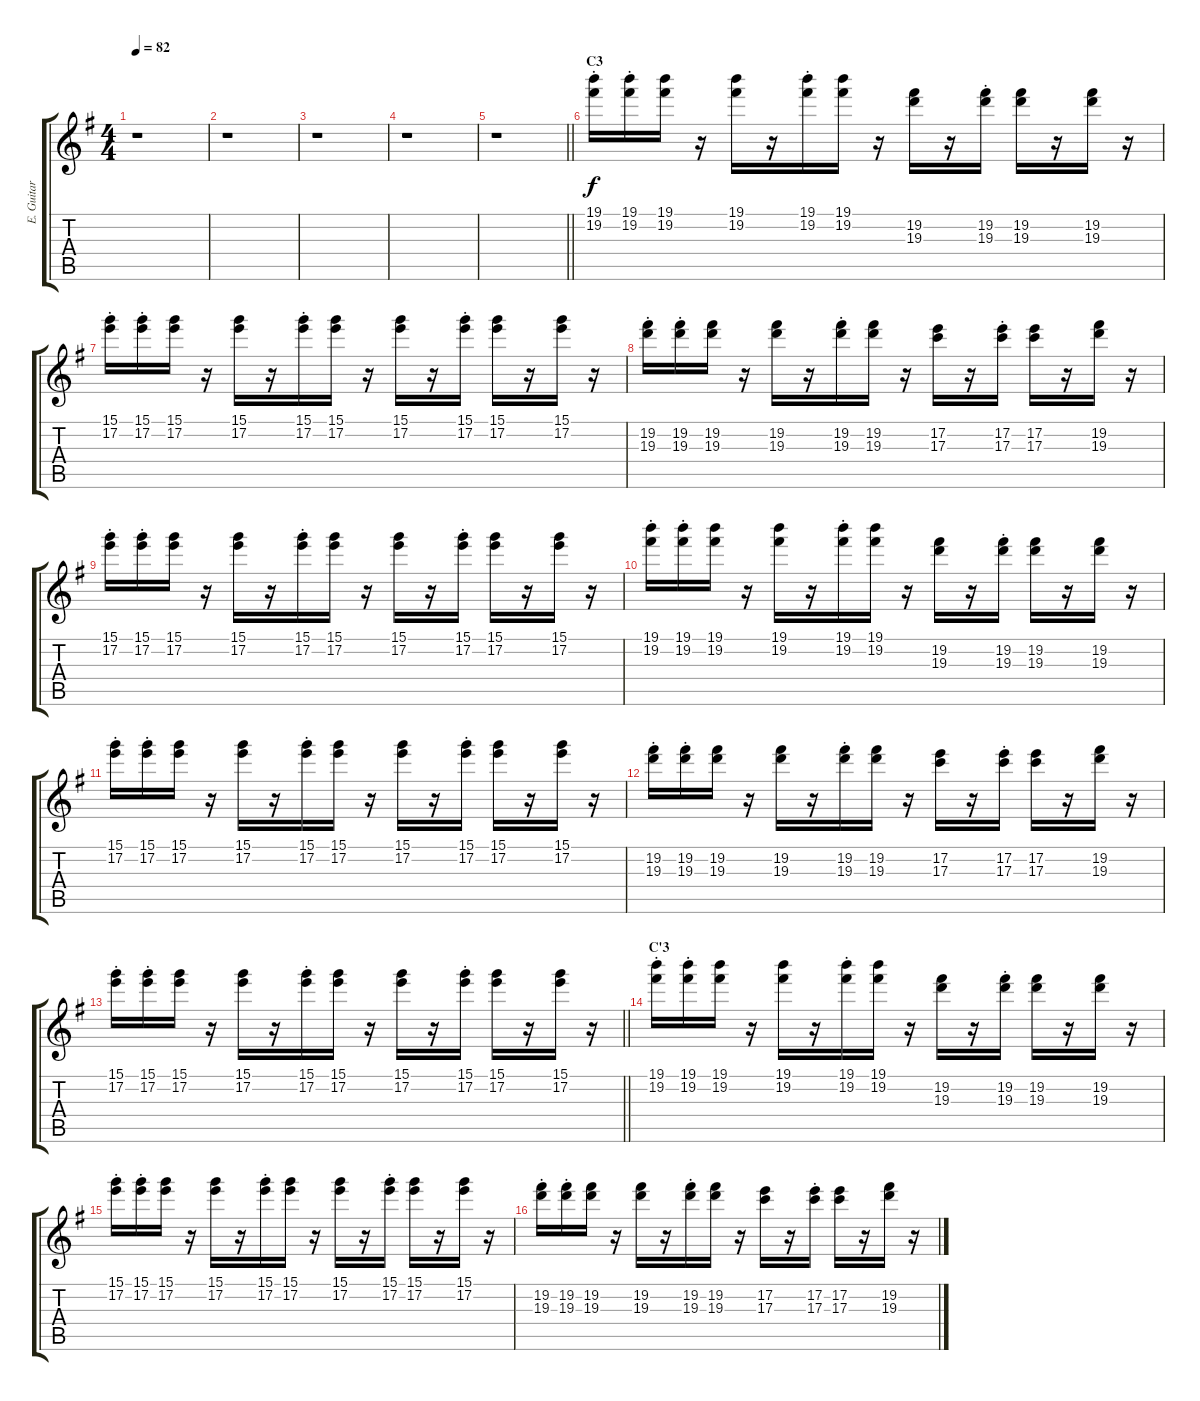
\track ("E. Guitar II" "E. Guitar ") {instrument electricguitarclean}
\staff {score tabs}
\tuning (E4 B3 G3 D3 A2 E2) {hide}
\ts (4 4)
\tempo 82
\clef g2
\ks g
r.1{dy f} |
r.1 |
r.1 |
r.1 |
\barLineRight lightlight
r.1 |
\section ("" "C3")
(19.1{st} 19.2{st}).16 (19.1{st} 19.2{st}).16 (19.1 19.2).16 r.16 (19.1 19.2).16 r.16 (19.1{st} 19.2{st}).16 (19.1 19.2).16 r.16 (19.2 19.3).16 r.16 (19.2{st} 19.3{st}).16 (19.2 19.3).16 r.16 (19.2 19.3).16 r.16 |
(15.1{st} 17.2{st}).16 (15.1{st} 17.2{st}).16 (15.1 17.2).16 r.16 (15.1 17.2).16 r.16 (15.1{st} 17.2{st}).16 (15.1 17.2).16 r.16 (15.1 17.2).16 r.16 (15.1{st} 17.2{st}).16 (15.1 17.2).16 r.16 (15.1 17.2).16 r.16 |
(19.2{st} 19.3{st}).16 (19.2{st} 19.3{st}).16 (19.2 19.3).16 r.16 (19.2 19.3).16 r.16 (19.2{st} 19.3{st}).16 (19.2 19.3).16 r.16 (17.2 17.3).16 r.16 (17.2{st} 17.3{st}).16 (17.2 17.3).16 r.16 (19.2 19.3).16 r.16 |
(15.1{st} 17.2{st}).16 (15.1{st} 17.2{st}).16 (15.1 17.2).16 r.16 (15.1 17.2).16 r.16 (15.1{st} 17.2{st}).16 (15.1 17.2).16 r.16 (15.1 17.2).16 r.16 (15.1{st} 17.2{st}).16 (15.1 17.2).16 r.16 (15.1 17.2).16 r.16 |
(19.1{st} 19.2{st}).16 (19.1{st} 19.2{st}).16 (19.1 19.2).16 r.16 (19.1 19.2).16 r.16 (19.1{st} 19.2{st}).16 (19.1 19.2).16 r.16 (19.2 19.3).16 r.16 (19.2{st} 19.3{st}).16 (19.2 19.3).16 r.16 (19.2 19.3).16 r.16 |
(15.1{st} 17.2{st}).16 (15.1{st} 17.2{st}).16 (15.1 17.2).16 r.16 (15.1 17.2).16 r.16 (15.1{st} 17.2{st}).16 (15.1 17.2).16 r.16 (15.1 17.2).16 r.16 (15.1{st} 17.2{st}).16 (15.1 17.2).16 r.16 (15.1 17.2).16 r.16 |
(19.2{st} 19.3{st}).16 (19.2{st} 19.3{st}).16 (19.2 19.3).16 r.16 (19.2 19.3).16 r.16 (19.2{st} 19.3{st}).16 (19.2 19.3).16 r.16 (17.2 17.3).16 r.16 (17.2{st} 17.3{st}).16 (17.2 17.3).16 r.16 (19.2 19.3).16 r.16 |
\barLineRight lightlight
(15.1{st} 17.2{st}).16 (15.1{st} 17.2{st}).16 (15.1 17.2).16 r.16 (15.1 17.2).16 r.16 (15.1{st} 17.2{st}).16 (15.1 17.2).16 r.16 (15.1 17.2).16 r.16 (15.1{st} 17.2{st}).16 (15.1 17.2).16 r.16 (15.1 17.2).16 r.16 |
\section ("" "C'3")
(19.1{st} 19.2{st}).16 (19.1{st} 19.2{st}).16 (19.1 19.2).16 r.16 (19.1 19.2).16 r.16 (19.1{st} 19.2{st}).16 (19.1 19.2).16 r.16 (19.2 19.3).16 r.16 (19.2{st} 19.3{st}).16 (19.2 19.3).16 r.16 (19.2 19.3).16 r.16 |
(15.1{st} 17.2{st}).16 (15.1{st} 17.2{st}).16 (15.1 17.2).16 r.16 (15.1 17.2).16 r.16 (15.1{st} 17.2{st}).16 (15.1 17.2).16 r.16 (15.1 17.2).16 r.16 (15.1{st} 17.2{st}).16 (15.1 17.2).16 r.16 (15.1 17.2).16 r.16 |
(19.2{st} 19.3{st}).16 (19.2{st} 19.3{st}).16 (19.2 19.3).16 r.16 (19.2 19.3).16 r.16 (19.2{st} 19.3{st}).16 (19.2 19.3).16 r.16 (17.2 17.3).16 r.16 (17.2{st} 17.3{st}).16 (17.2 17.3).16 r.16 (19.2 19.3).16 r.16
